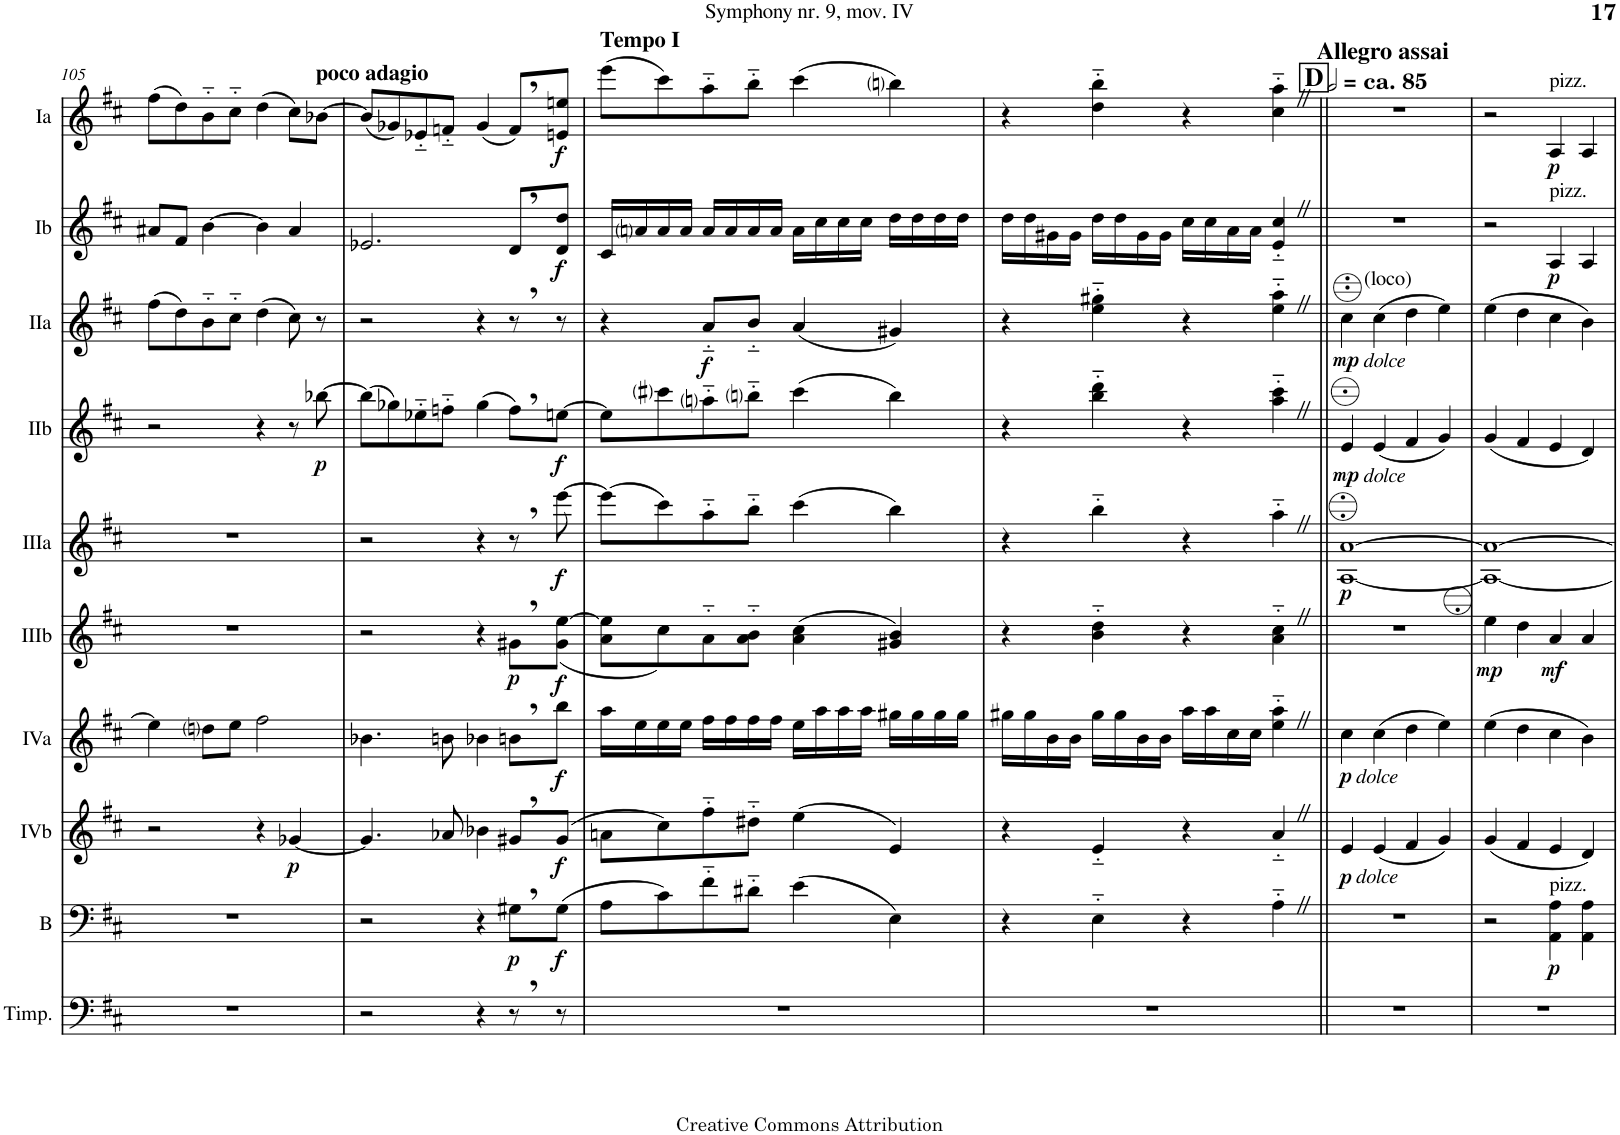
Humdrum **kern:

**kern	**kern	**dynam	**kern	**dynam	**kern	**dynam	**kern	**dynam	**kern	**dynam	**kern	**dynam	**kern	**dynam	**kern	**dynam	**kern	**dynam
*part10	*part9	*part9	*part8	*part8	*part7	*part7	*part6	*part6	*part5	*part5	*part4	*part4	*part3	*part3	*part2	*part2	*part1	*part1
*staff10	*staff9	*staff9	*staff8	*staff8	*staff7	*staff7	*staff6	*staff6	*staff5	*staff5	*staff4	*staff4	*staff3	*staff3	*staff2	*staff2	*staff1	*staff1
*I"Timpani	*I"Bass	*	*I"Acc. 4b	*	*I"Acc. 4a	*	*I"Acc. 3b	*	*I"Acc. 3a	*	*I"Acc. 2b	*	*I"Acc. 2a	*	*I"Acc. 1b	*	*I"Acc. 1a	*
*I'Timp.	*I'B	*	*	*	*	*	*	*	*	*	*	*	*	*	*	*	*	*
!!LO:PB:g=z
*clefF4	*clefF4	*	*clefG2	*	*clefG2	*	*clefG2	*	*clefG2	*	*clefG2	*	*clefG2	*	*clefG2	*	*clefG2	*
*	*Trd7c12	*	*Trd7c12	*	*Trd7c12	*	*Trd7c12	*	*Trd7c12	*	*	*	*	*	*	*	*	*
*k[f#c#]	*k[f#c#]	*	*k[f#c#]	*	*k[f#c#]	*	*k[f#c#]	*	*k[f#c#]	*	*k[f#c#]	*	*k[f#c#]	*	*k[f#c#]	*	*k[f#c#]	*
*M4/4	*M4/4	*	*M4/4	*	*M4/4	*	*M4/4	*	*M4/4	*	*M4/4	*	*M4/4	*	*M4/4	*	*M4/4	*
*met(c)	*met(c)	*	*met(c)	*	*met(c)	*	*met(c)	*	*met(c)	*	*met(c)	*	*met(c)	*	*met(c)	*	*met(c)	*
=105	=105	=105	=105	=105	=105	=105	=105	=105	=105	=105	=105	=105	=105	=105	=105	=105	=105	=105
1r	1r	.	2r	.	4ee\]	.	1r	.	1r	.	2r	.	(8ff#\L	.	8a#X/L	.	(8ff#\L	.
.	.	.	.	.	.	.	.	.	.	.	.	.	8dd\)	.	8f#/J	.	8dd\)	.
.	.	.	.	.	8ddni\L	.	.	.	.	.	.	.	8b\	.	[4b\	.	8b\	.
.	.	.	.	.	8ee\J	.	.	.	.	.	.	.	8cc#\J	.	.	.	8cc#\J	.
.	.	.	4r	.	2ff#\	.	.	.	.	.	4r	.	(4dd\	.	4b\]	.	(4dd\	.
!	!	!	!	!LO:DY:b	!	!	!	!	!	!	!	!	!	!	!	!	!	!
.	.	.	[4g-X/	p	.	.	.	.	.	.	8r	.	8cc#\)	.	4a#/	.	8cc#\L)	.
!	!	!	!	!	!	!	!	!	!	!	!	!	!	!	!	!	!LO:TX:a:B:t=poco adagio	!
!	!	!	!	!	!	!	!	!	!	!	!	!LO:DY:b	!	!	!	!	!	!
.	.	.	.	.	.	.	.	.	.	.	[8bb-X\	p	8r	.	.	.	[8b-X\J	.
=106	=106	=106	=106	=106	=106	=106	=106	=106	=106	=106	=106	=106	=106	=106	=106	=106	=106	=106
2r	2r	.	4.g-/]	.	4.b-X\	.	2r	.	2r	.	(8bb-\L]	.	2r	.	2.e-X/	.	(8b-/L]	.
.	.	.	.	.	.	.	.	.	.	.	8gg-X\)	.	.	.	.	.	8g-X/)	.
.	.	.	.	.	.	.	.	.	.	.	8ee-X\	.	.	.	.	.	8e-X/	.
.	.	.	8a-X/	.	8bn\	.	.	.	.	.	8ffn\J	.	.	.	.	.	8fn/J	.
4r	4r	.	4b-X\	.	4b-X\	.	4r	.	4r	.	(4gg-\	.	4r	.	.	.	(4g-/	.
!	!	!LO:DY:b	!	!	!	!	!	!LO:DY:b	!	!	!	!	!	!	!	!	!	!
8r	8G#X,\L	p	8g#X,/L	.	8bn,\L	.	8g#X,\L	p	8r	.	8ff,\L)	.	8r	.	8d,/L	.	8f,/L)	.
!	!	!LO:DY:b	!	!LO:DY:b	!	!LO:DY:b	!	!LO:DY:b	!	!LO:DY:b	!	!LO:DY:b	!	!	!	!LO:DY:b	!	!LO:DY:b
8r	(8G#\J	f	(8g#/J	f	8bb\J	f	(<8g#\ [8ee\J	f	[8eee\	f	[8een\J	f	8r	.	8d/ 8dd/J	f	8en/ 8een/J	f
=107	=107	=107	=107	=107	=107	=107	=107	=107	=107	=107	=107	=107	=107	=107	=107	=107	=107	=107
!	!	!	!	!	!	!	!	!	!	!	!	!	!	!	!	!	!LO:TX:a:B:t=Tempo I	!
1r	8A\L	.	8an\L	.	16aa\LL	.	8a\ 8ee\]L	.	(8eee\L]	.	8ee\L]	.	4r	.	16c#/LL	.	(8eee\L	.
.	.	.	.	.	16ee\	.	.	.	.	.	.	.	.	.	16ani/	.	.	.
.	8c#\)	.	8cc#\)	.	16ee\	.	8cc#\)	.	8ccc#\)	.	8ccc#i\	.	.	.	16a/	.	8ccc#\)	.
.	.	.	.	.	16ee\JJ	.	.	.	.	.	.	.	.	.	16a/JJ	.	.	.
!	!	!	!	!	!	!	!	!	!	!	!	!	!	!LO:DY:b	!	!	!	!
.	8f#\	.	8ff#\	.	16ff#\LL	.	8a\	.	8aa\	.	8aani\	.	8a/L	f	16a/LL	.	8aa\	.
.	.	.	.	.	16ff#\	.	.	.	.	.	.	.	.	.	16a/	.	.	.
.	8d#X\J	.	8dd#X\J	.	16ff#\	.	8a\ 8b\J	.	8bb\J	.	8bbni\J	.	8b/J	.	16a/	.	8bb\J	.
.	.	.	.	.	16ff#\JJ	.	.	.	.	.	.	.	.	.	16a/JJ	.	.	.
.	(4e\	.	(4ee\	.	16ee\LL	.	(4a\ 4cc#\	.	(4ccc#\	.	(4ccc#\	.	(4a/	.	16a\LL	.	(4ccc#\	.
.	.	.	.	.	16aa\	.	.	.	.	.	.	.	.	.	16cc#\	.	.	.
.	.	.	.	.	16aa\	.	.	.	.	.	.	.	.	.	16cc#\	.	.	.
.	.	.	.	.	16aa\JJ	.	.	.	.	.	.	.	.	.	16cc#\JJ	.	.	.
.	4E\)	.	4e/)	.	16gg#X\LL	.	4g#X/ 4b/)	.	4bb\)	.	4bb\)	.	4g#X/)	.	16dd\LL	.	4bbni\)	.
.	.	.	.	.	16gg#\	.	.	.	.	.	.	.	.	.	16dd\	.	.	.
.	.	.	.	.	16gg#\	.	.	.	.	.	.	.	.	.	16dd\	.	.	.
.	.	.	.	.	16gg#\JJ	.	.	.	.	.	.	.	.	.	16dd\JJ	.	.	.
=108	=108	=108	=108	=108	=108	=108	=108	=108	=108	=108	=108	=108	=108	=108	=108	=108	=108	=108
1r	4r	.	4r	.	16gg#X\LL	.	4r	.	4r	.	4r	.	4r	.	16dd\LL	.	4r	.
.	.	.	.	.	16gg#\	.	.	.	.	.	.	.	.	.	16dd\	.	.	.
.	.	.	.	.	16b\	.	.	.	.	.	.	.	.	.	16g#X\	.	.	.
.	.	.	.	.	16b\JJ	.	.	.	.	.	.	.	.	.	16g#\JJ	.	.	.
.	4E\	.	4e/	.	16gg#\LL	.	4b\ 4dd\	.	4bb\	.	4bb\'~ 4ddd\'~	.	4ee\'~ 4gg#X\'~	.	16dd\LL	.	4dd\ 4bb\	.
.	.	.	.	.	16gg#\	.	.	.	.	.	.	.	.	.	16dd\	.	.	.
.	.	.	.	.	16b\	.	.	.	.	.	.	.	.	.	16g#\	.	.	.
.	.	.	.	.	16b\JJ	.	.	.	.	.	.	.	.	.	16g#\JJ	.	.	.
.	4r	.	4r	.	16aa\LL	.	4r	.	4r	.	4r	.	4r	.	16cc#\LL	.	4r	.
.	.	.	.	.	16aa\	.	.	.	.	.	.	.	.	.	16cc#\	.	.	.
.	.	.	.	.	16cc#\	.	.	.	.	.	.	.	.	.	16a\	.	.	.
.	.	.	.	.	16cc#\JJ	.	.	.	.	.	.	.	.	.	16a\JJ	.	.	.
.	4AZ\	.	4aZ/	.	4ee\Z 4aa\Z	.	4a\Z 4cc#\Z	.	4aaZ\	.	4aa\'~Z 4ccc#\'~Z	.	4ee\'~Z 4aa\'~Z	.	4e/Z 4cc#/Z	.	4cc#\Z 4aa\Z	.
=109||	=109||	=109||	=109||	=109||	=109||	=109||	=109||	=109||	=109||	=109||	=109||	=109||	=109||	=109||	=109||	=109||	=109||	=109||
!!LO:REH:place=s1:a:B:cj:fs=14:t=D
!	!	!	!	!	!	!	!	!	!	!	!	!	!	!	!	!	!LO:TX:a:B:t=Allegro assai	!
!	!	!	!	!	!	!	!	!	!	!	!	!	!	!	!	!	!LO:TX:a:B:t=ca. 85	!
!	!	!	!	!	!	!	!	!	!	!	!	!	!LO:TX:b:i:t=dolce	!	!	!	!	!
!	!	!	!	!	!	!	!	!	!	!	!	!	!LO:TX:a:t=(loco)	!	!	!	!	!
!	!	!	!	!	!	!	!	!	!	!	!LO:TX:b:i:t=dolce	!	!	!	!	!	!	!
!	!	!	!	!	!LO:TX:b:i:t=dolce	!	!	!	!	!	!	!	!	!	!	!	!	!
!	!	!	!LO:TX:b:i:t=dolce	!	!	!	!	!	!	!	!	!	!	!	!	!	!	!
!	!	!	!	!LO:DY:b	!	!LO:DY:b	!	!	!	!LO:DY:b	!	!LO:DY:b	!	!LO:DY:b	!	!	!	!
1r	1r	.	4e/	p	4cc#\	p	1r	.	[1A [1a	p	4e/	mp	4cc#\	mp	1r	.	1r	.
.	.	.	(4e/	.	(4cc#\	.	.	.	.	.	(4e/	.	(4cc#\	.	.	.	.	.
.	.	.	4f#/	.	4dd\	.	.	.	.	.	4f#/	.	4dd\	.	.	.	.	.
.	.	.	4g/)	.	4ee\)	.	.	.	.	.	4g/)	.	4ee\)	.	.	.	.	.
=110	=110	=110	=110	=110	=110	=110	=110	=110	=110	=110	=110	=110	=110	=110	=110	=110	=110	=110
!	!	!	!	!	!	!	!	!LO:DY:b	!	!	!	!	!	!	!	!	!	!
1r	2r	.	(4g/	.	(4ee\	.	4ee\	mp	1A_ 1a_	.	(4g/	.	(4ee\	.	2r	.	2r	.
.	.	.	4f#/	.	4dd\	.	4dd\	.	.	.	4f#/	.	4dd\	.	.	.	.	.
!	!	!	!	!	!	!	!	!	!	!	!	!	!	!	!	!	!LO:TX:a:t=pizz.	!
!	!	!	!	!	!	!	!	!	!	!	!	!	!	!	!LO:TX:a:t=pizz.	!	!	!
!	!LO:TX:a:t=pizz.	!	!	!	!	!	!	!	!	!	!	!	!	!	!	!	!	!
!	!	!LO:DY:b	!	!	!	!	!	!LO:DY:b	!	!	!	!	!	!	!	!LO:DY:b	!	!LO:DY:b
.	4AA\ 4A\	p	4e/	.	4cc#\	.	4a/	mf	.	.	4e/	.	4cc#\	.	4A/	p	4A/	p
.	4AA\ 4A\	.	4d/)	.	4b\)	.	4a/	.	.	.	4d/)	.	4b\)	.	4A/	.	4A/	.
=	=	=	=	=	=	=	=	=	=	=	=	=	=	=	=	=	=	=
*-	*-	*-	*-	*-	*-	*-	*-	*-	*-	*-	*-	*-	*-	*-	*-	*-	*-	*-
